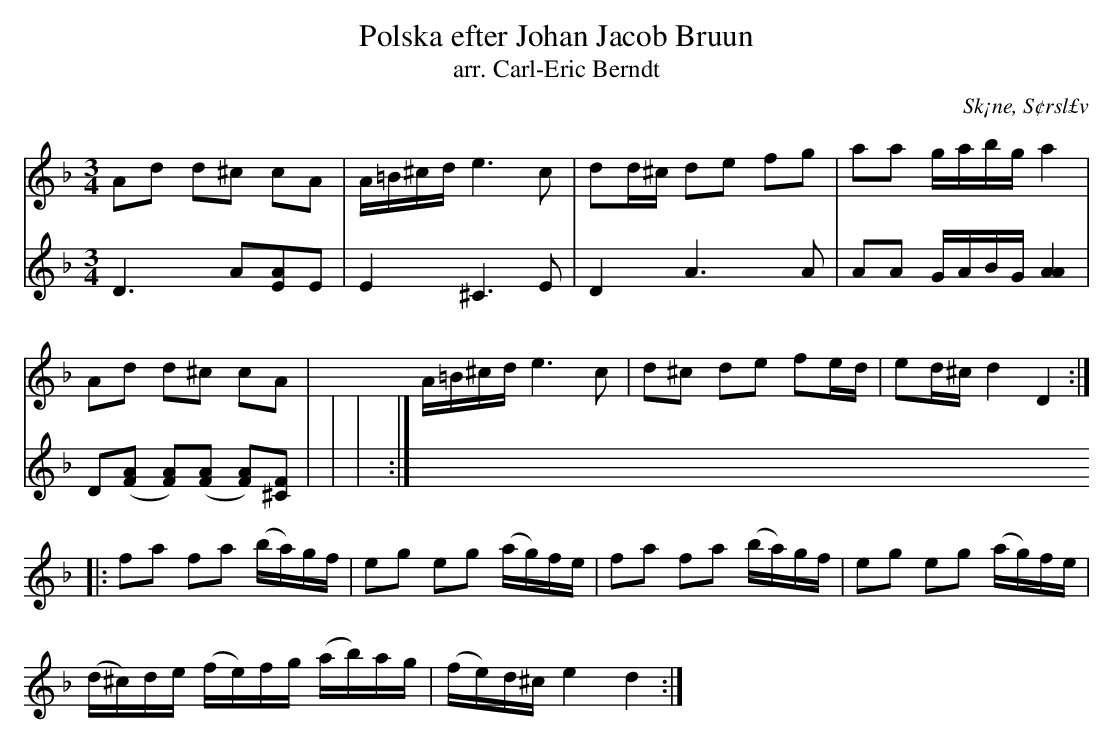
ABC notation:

X:1
T:Polska efter Johan Jacob Bruun
T:arr. Carl-Eric Berndt
O:Sk¡ne, S¢rsl£v
M:3/4
L:1/8
K:Dm
V:1
Ad d^c cA | A/=B/^c/d/ e2>c2 | dd/^c/ de fg | aa g/a/b/g/ a2 |
Ad d^c cA | A/=B/^c/d/ e2>c2 | d^c de fe/d/ | ed/^c/ d2 D2 ::
fa fa (b/a/)g/f/ | eg eg (a/g/)f/e/ | fa fa (b/a/)g/f/ | eg eg (a/g/)f/e/ |
(d/^c/)d/e/ (f/e/)f/g/ (a/b/)a/g/ | (f/e/)d/^c/ e2 d2 :|
V:3
D3 A[AE]E | E2 ^C3 E | D2 A2>A2 | AA G/A/B/G/ [A2A2] |
D([AF] [AF])([AF] [AF])[F^C] | | | ::
